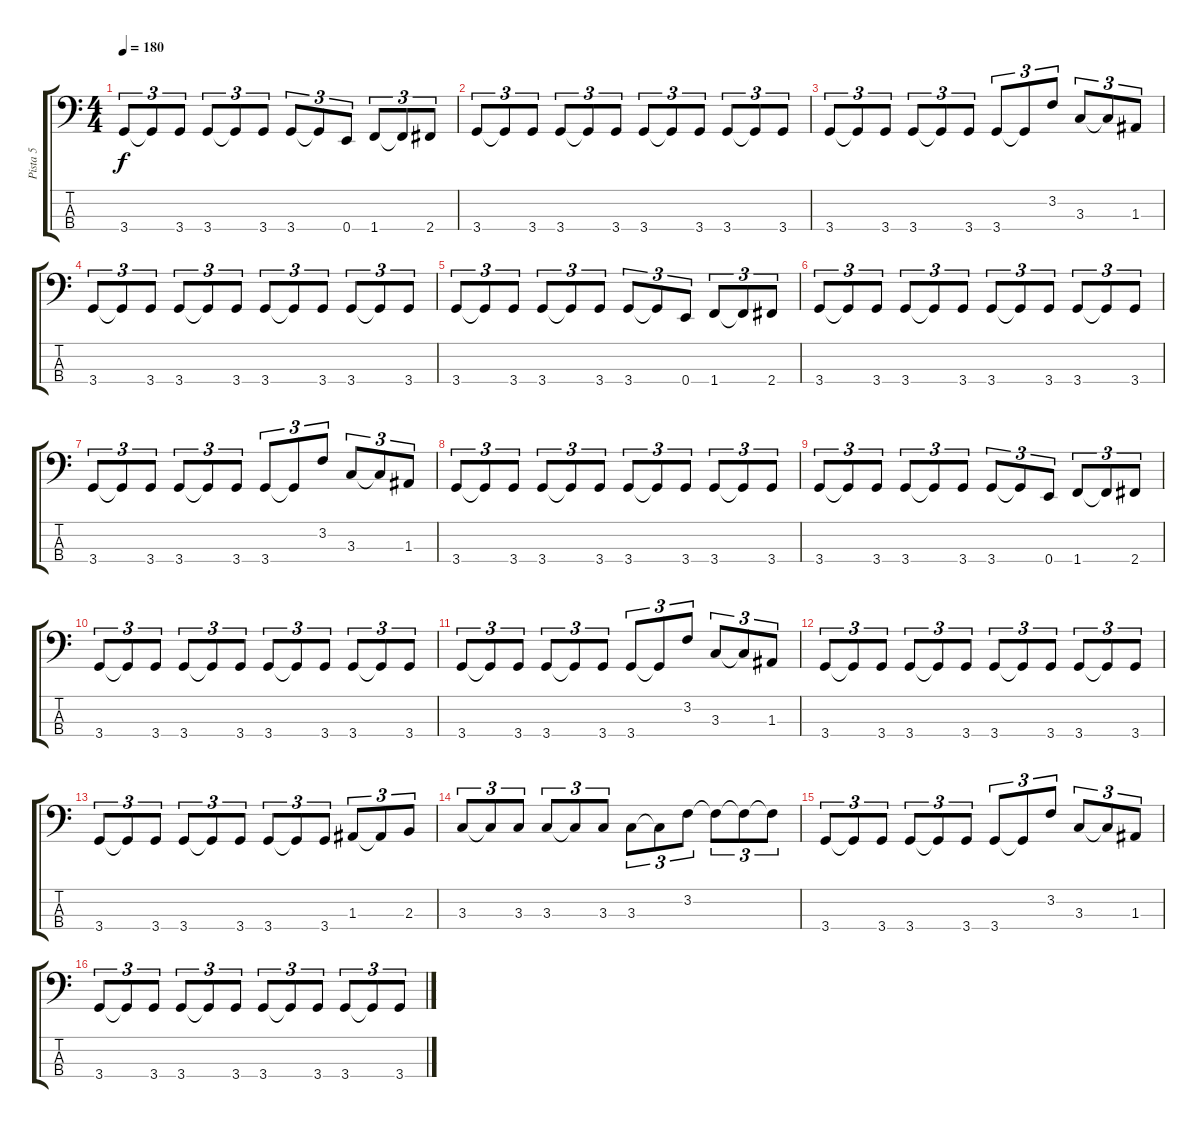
\track ("Pista 5" "Pista 5") {instrument electricbassfinger}
\staff {score tabs}
\tuning (G2 D2 A1 E1) {hide}
\ts (4 4)
\tempo 180
\clef f4
\ks c
3.4.8{tu (3 2) dy f} 3.4{t}.8{tu (3 2)} 3.4.8{tu (3 2)} 3.4.8{tu (3 2)} 3.4{t}.8{tu (3 2)} 3.4.8{tu (3 2)} 3.4.8{tu (3 2)} 3.4{t}.8{tu (3 2)} 0.4.8{tu (3 2)} 1.4.8{tu (3 2)} 1.4{t}.8{tu (3 2)} 2.4.8{tu (3 2)} |
3.4.8{tu (3 2)} 3.4{t}.8{tu (3 2)} 3.4.8{tu (3 2)} 3.4.8{tu (3 2)} 3.4{t}.8{tu (3 2)} 3.4.8{tu (3 2)} 3.4.8{tu (3 2)} 3.4{t}.8{tu (3 2)} 3.4.8{tu (3 2)} 3.4.8{tu (3 2)} 3.4{t}.8{tu (3 2)} 3.4.8{tu (3 2)} |
3.4.8{tu (3 2)} 3.4{t}.8{tu (3 2)} 3.4.8{tu (3 2)} 3.4.8{tu (3 2)} 3.4{t}.8{tu (3 2)} 3.4.8{tu (3 2)} 3.4.8{tu (3 2)} 3.4{t}.8{tu (3 2)} 3.2.8{tu (3 2)} 3.3.8{tu (3 2)} 3.3{t}.8{tu (3 2)} 1.3.8{tu (3 2)} |
3.4.8{tu (3 2)} 3.4{t}.8{tu (3 2)} 3.4.8{tu (3 2)} 3.4.8{tu (3 2)} 3.4{t}.8{tu (3 2)} 3.4.8{tu (3 2)} 3.4.8{tu (3 2)} 3.4{t}.8{tu (3 2)} 3.4.8{tu (3 2)} 3.4.8{tu (3 2)} 3.4{t}.8{tu (3 2)} 3.4.8{tu (3 2)} |
3.4.8{tu (3 2)} 3.4{t}.8{tu (3 2)} 3.4.8{tu (3 2)} 3.4.8{tu (3 2)} 3.4{t}.8{tu (3 2)} 3.4.8{tu (3 2)} 3.4.8{tu (3 2)} 3.4{t}.8{tu (3 2)} 0.4.8{tu (3 2)} 1.4.8{tu (3 2)} 1.4{t}.8{tu (3 2)} 2.4.8{tu (3 2)} |
3.4.8{tu (3 2)} 3.4{t}.8{tu (3 2)} 3.4.8{tu (3 2)} 3.4.8{tu (3 2)} 3.4{t}.8{tu (3 2)} 3.4.8{tu (3 2)} 3.4.8{tu (3 2)} 3.4{t}.8{tu (3 2)} 3.4.8{tu (3 2)} 3.4.8{tu (3 2)} 3.4{t}.8{tu (3 2)} 3.4.8{tu (3 2)} |
3.4.8{tu (3 2)} 3.4{t}.8{tu (3 2)} 3.4.8{tu (3 2)} 3.4.8{tu (3 2)} 3.4{t}.8{tu (3 2)} 3.4.8{tu (3 2)} 3.4.8{tu (3 2)} 3.4{t}.8{tu (3 2)} 3.2.8{tu (3 2)} 3.3.8{tu (3 2)} 3.3{t}.8{tu (3 2)} 1.3.8{tu (3 2)} |
3.4.8{tu (3 2)} 3.4{t}.8{tu (3 2)} 3.4.8{tu (3 2)} 3.4.8{tu (3 2)} 3.4{t}.8{tu (3 2)} 3.4.8{tu (3 2)} 3.4.8{tu (3 2)} 3.4{t}.8{tu (3 2)} 3.4.8{tu (3 2)} 3.4.8{tu (3 2)} 3.4{t}.8{tu (3 2)} 3.4.8{tu (3 2)} |
3.4.8{tu (3 2)} 3.4{t}.8{tu (3 2)} 3.4.8{tu (3 2)} 3.4.8{tu (3 2)} 3.4{t}.8{tu (3 2)} 3.4.8{tu (3 2)} 3.4.8{tu (3 2)} 3.4{t}.8{tu (3 2)} 0.4.8{tu (3 2)} 1.4.8{tu (3 2)} 1.4{t}.8{tu (3 2)} 2.4.8{tu (3 2)} |
3.4.8{tu (3 2)} 3.4{t}.8{tu (3 2)} 3.4.8{tu (3 2)} 3.4.8{tu (3 2)} 3.4{t}.8{tu (3 2)} 3.4.8{tu (3 2)} 3.4.8{tu (3 2)} 3.4{t}.8{tu (3 2)} 3.4.8{tu (3 2)} 3.4.8{tu (3 2)} 3.4{t}.8{tu (3 2)} 3.4.8{tu (3 2)} |
3.4.8{tu (3 2)} 3.4{t}.8{tu (3 2)} 3.4.8{tu (3 2)} 3.4.8{tu (3 2)} 3.4{t}.8{tu (3 2)} 3.4.8{tu (3 2)} 3.4.8{tu (3 2)} 3.4{t}.8{tu (3 2)} 3.2.8{tu (3 2)} 3.3.8{tu (3 2)} 3.3{t}.8{tu (3 2)} 1.3.8{tu (3 2)} |
3.4.8{tu (3 2)} 3.4{t}.8{tu (3 2)} 3.4.8{tu (3 2)} 3.4.8{tu (3 2)} 3.4{t}.8{tu (3 2)} 3.4.8{tu (3 2)} 3.4.8{tu (3 2)} 3.4{t}.8{tu (3 2)} 3.4.8{tu (3 2)} 3.4.8{tu (3 2)} 3.4{t}.8{tu (3 2)} 3.4.8{tu (3 2)} |
3.4.8{tu (3 2)} 3.4{t}.8{tu (3 2)} 3.4.8{tu (3 2)} 3.4.8{tu (3 2)} 3.4{t}.8{tu (3 2)} 3.4.8{tu (3 2)} 3.4.8{tu (3 2)} 3.4{t}.8{tu (3 2)} 3.4.8{tu (3 2)} 1.3.8{tu (3 2)} 1.3{t}.8{tu (3 2)} 2.3.8{tu (3 2)} |
3.3.8{tu (3 2)} 3.3{t}.8{tu (3 2)} 3.3.8{tu (3 2)} 3.3.8{tu (3 2)} 3.3{t}.8{tu (3 2)} 3.3.8{tu (3 2)} 3.3.8{tu (3 2)} 3.3{t}.8{tu (3 2)} 3.2.8{tu (3 2)} 3.2{t}.8{tu (3 2)} 3.2{t}.8{tu (3 2)} 3.2{t}.8{tu (3 2)} |
3.4.8{tu (3 2)} 3.4{t}.8{tu (3 2)} 3.4.8{tu (3 2)} 3.4.8{tu (3 2)} 3.4{t}.8{tu (3 2)} 3.4.8{tu (3 2)} 3.4.8{tu (3 2)} 3.4{t}.8{tu (3 2)} 3.2.8{tu (3 2)} 3.3.8{tu (3 2)} 3.3{t}.8{tu (3 2)} 1.3.8{tu (3 2)} |
3.4.8{tu (3 2)} 3.4{t}.8{tu (3 2)} 3.4.8{tu (3 2)} 3.4.8{tu (3 2)} 3.4{t}.8{tu (3 2)} 3.4.8{tu (3 2)} 3.4.8{tu (3 2)} 3.4{t}.8{tu (3 2)} 3.4.8{tu (3 2)} 3.4.8{tu (3 2)} 3.4{t}.8{tu (3 2)} 3.4.8{tu (3 2)}
